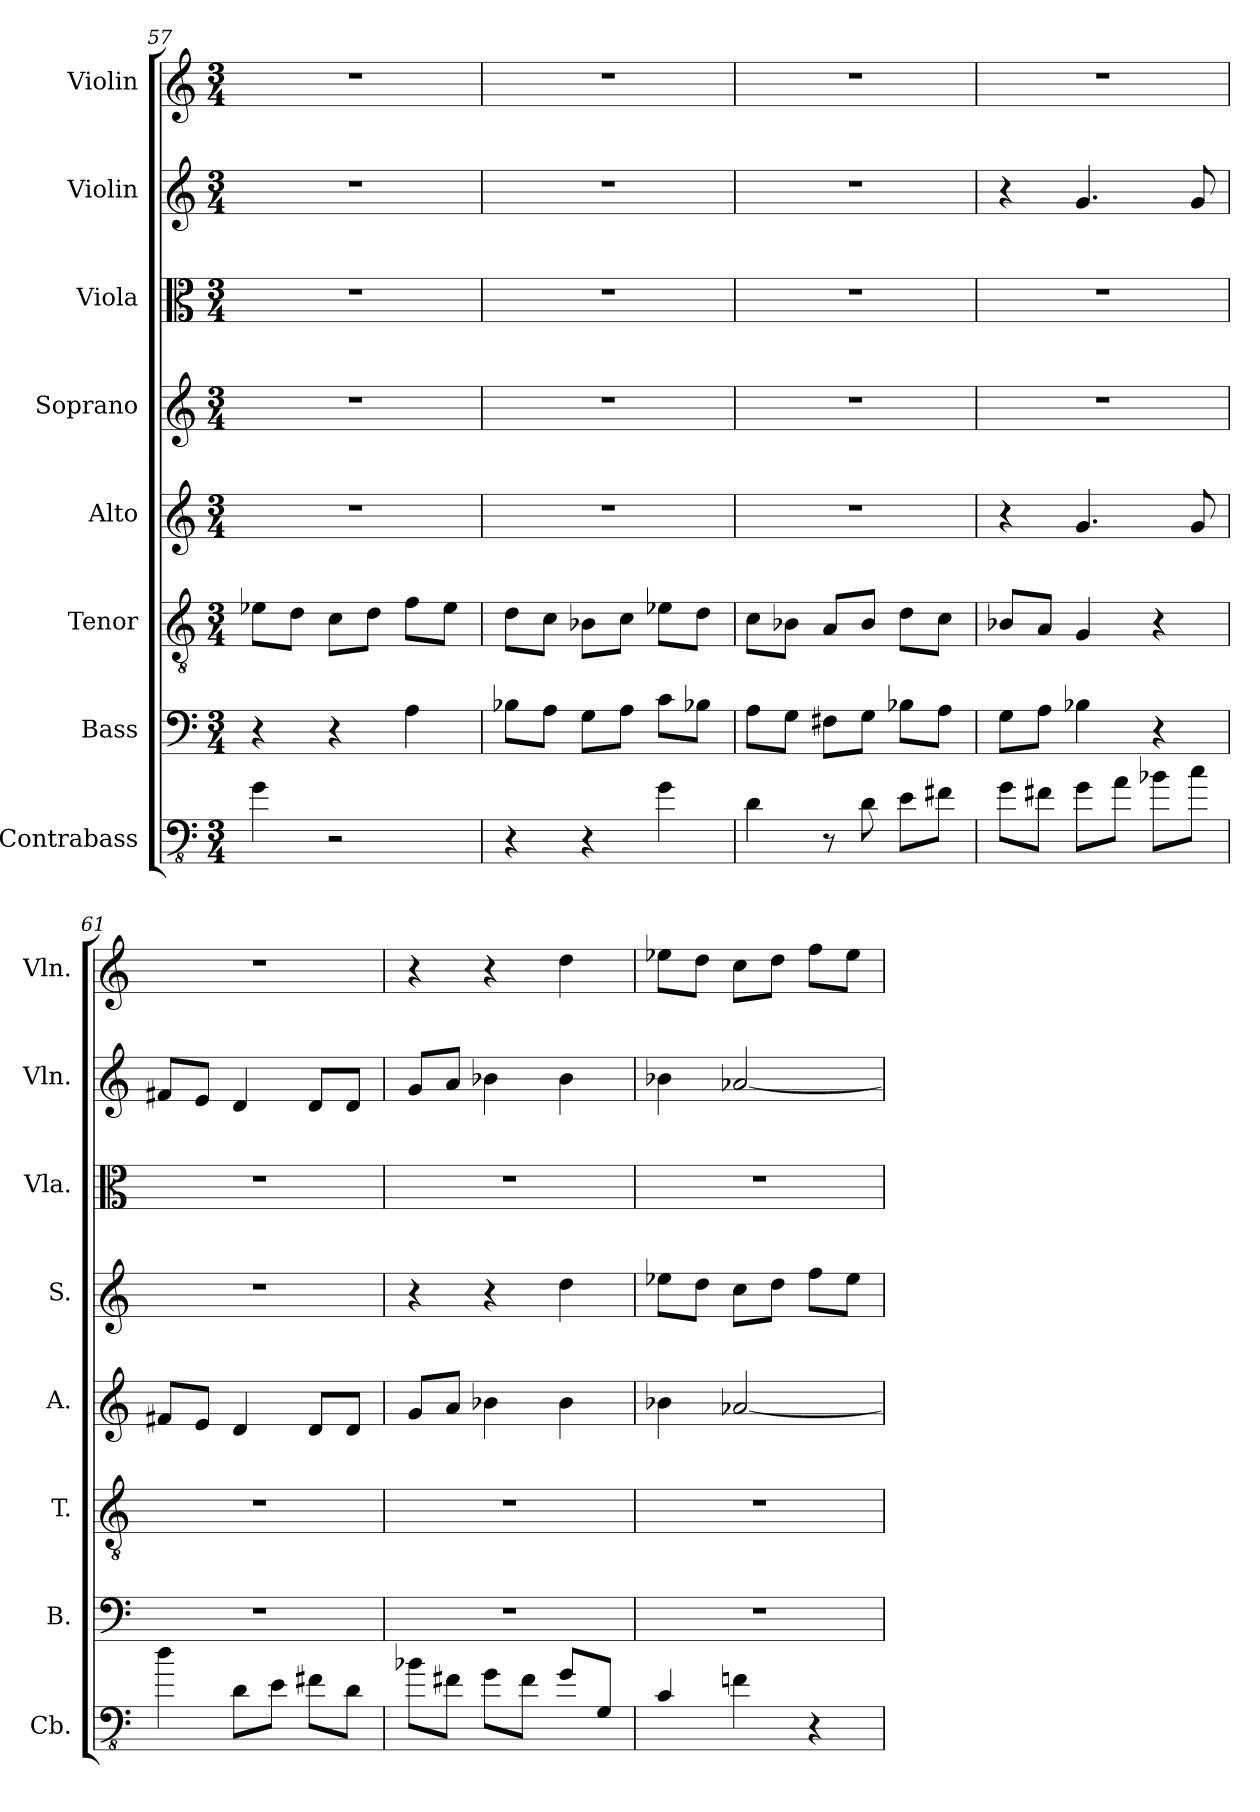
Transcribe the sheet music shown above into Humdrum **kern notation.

**kern	**kern	**kern	**kern	**kern	**kern	**kern	**kern
*part8	*part7	*part6	*part5	*part4	*part3	*part2	*part1
*staff8	*staff7	*staff6	*staff5	*staff4	*staff3	*staff2	*staff1
*I"Contrabass	*I"Bass	*I"Tenor	*I"Alto	*I"Soprano	*I"Viola	*I"Violin	*I"Violin
*I'Cb.	*I'B.	*I'T.	*I'A.	*I'S.	*I'Vla.	*I'Vln.	*I'Vln.
*clefFv4	*clefF4	*clefGv2	*clefG2	*clefG2	*clefC3	*clefG2	*clefG2
*ITrd7c12	*	*	*	*	*	*	*
*k[]	*k[]	*k[]	*k[]	*k[]	*k[]	*k[]	*k[]
*M3/4	*M3/4	*M3/4	*M3/4	*M3/4	*M3/4	*M3/4	*M3/4
=57	=57	=57	=57	=57	=57	=57	=57
4GG\	4r	8e-X\L	2.r	2.r	2.r	2.r	2.r
.	.	8d\J	.	.	.	.	.
2r	4r	8c\L	.	.	.	.	.
.	.	8d\J	.	.	.	.	.
.	4A\	8f\L	.	.	.	.	.
.	.	8e-\J	.	.	.	.	.
!!LO:PB:g=z
=58	=58	=58	=58	=58	=58	=58	=58
4r	8B-X\L	8d\L	2.r	2.r	2.r	2.r	2.r
.	8A\J	8c\J	.	.	.	.	.
4r	8G\L	8B-X\L	.	.	.	.	.
.	8A\J	8c\J	.	.	.	.	.
4GG\	8c\L	8e-X\L	.	.	.	.	.
.	8B-X\J	8d\J	.	.	.	.	.
=59	=59	=59	=59	=59	=59	=59	=59
4DD\	8A\L	8c\L	2.r	2.r	2.r	2.r	2.r
.	8G\J	8B-X\J	.	.	.	.	.
8r	8F#X\L	8A/L	.	.	.	.	.
8DD\	8G\J	8B-/J	.	.	.	.	.
8EE\L	8B-X\L	8d\L	.	.	.	.	.
8FF#X\J	8A\J	8c\J	.	.	.	.	.
=60	=60	=60	=60	=60	=60	=60	=60
8GG\L	8G\L	8B-X/L	4r	2.r	2.r	4r	2.r
8FF#X\J	8A\J	8A/J	.	.	.	.	.
8GG\L	4B-X\	4G/	4.g/	.	.	4.g/	.
8AA\J	.	.	.	.	.	.	.
8BB-X\L	4r	4r	.	.	.	.	.
8C\J	.	.	8g/	.	.	8g/	.
=61	=61	=61	=61	=61	=61	=61	=61
4D\	2.r	2.r	8f#X/L	2.r	2.r	8f#X/L	2.r
.	.	.	8e/J	.	.	8e/J	.
8DD\L	.	.	4d/	.	.	4d/	.
8EE\J	.	.	.	.	.	.	.
8FF#X\L	.	.	8d/L	.	.	8d/L	.
8DD\J	.	.	8d/J	.	.	8d/J	.
=62	=62	=62	=62	=62	=62	=62	=62
8BB-X\L	2.r	2.r	8g/L	4r	2.r	8g/L	4r
8FF#X\J	.	.	8a/J	.	.	8a/J	.
8GG\L	.	.	4b-X\	4r	.	4b-X\	4r
8FF#\J	.	.	.	.	.	.	.
8GG/L	.	.	4b-\	4dd\	.	4b-\	4dd\
8GGG/J	.	.	.	.	.	.	.
!!LO:PB:g=z
=63	=63	=63	=63	=63	=63	=63	=63
4CC/	2.r	2.r	4b-X\	8ee-X\L	2.r	4b-X\	8ee-X\L
.	.	.	.	8dd\J	.	.	8dd\J
4FFn\	.	.	[2a-X/	8cc\L	.	[2a-X/	8cc\L
.	.	.	.	8dd\J	.	.	8dd\J
4r	.	.	.	8ff\L	.	.	8ff\L
.	.	.	.	8ee-\J	.	.	8ee-\J
=	=	=	=	=	=	=	=
*-	*-	*-	*-	*-	*-	*-	*-
